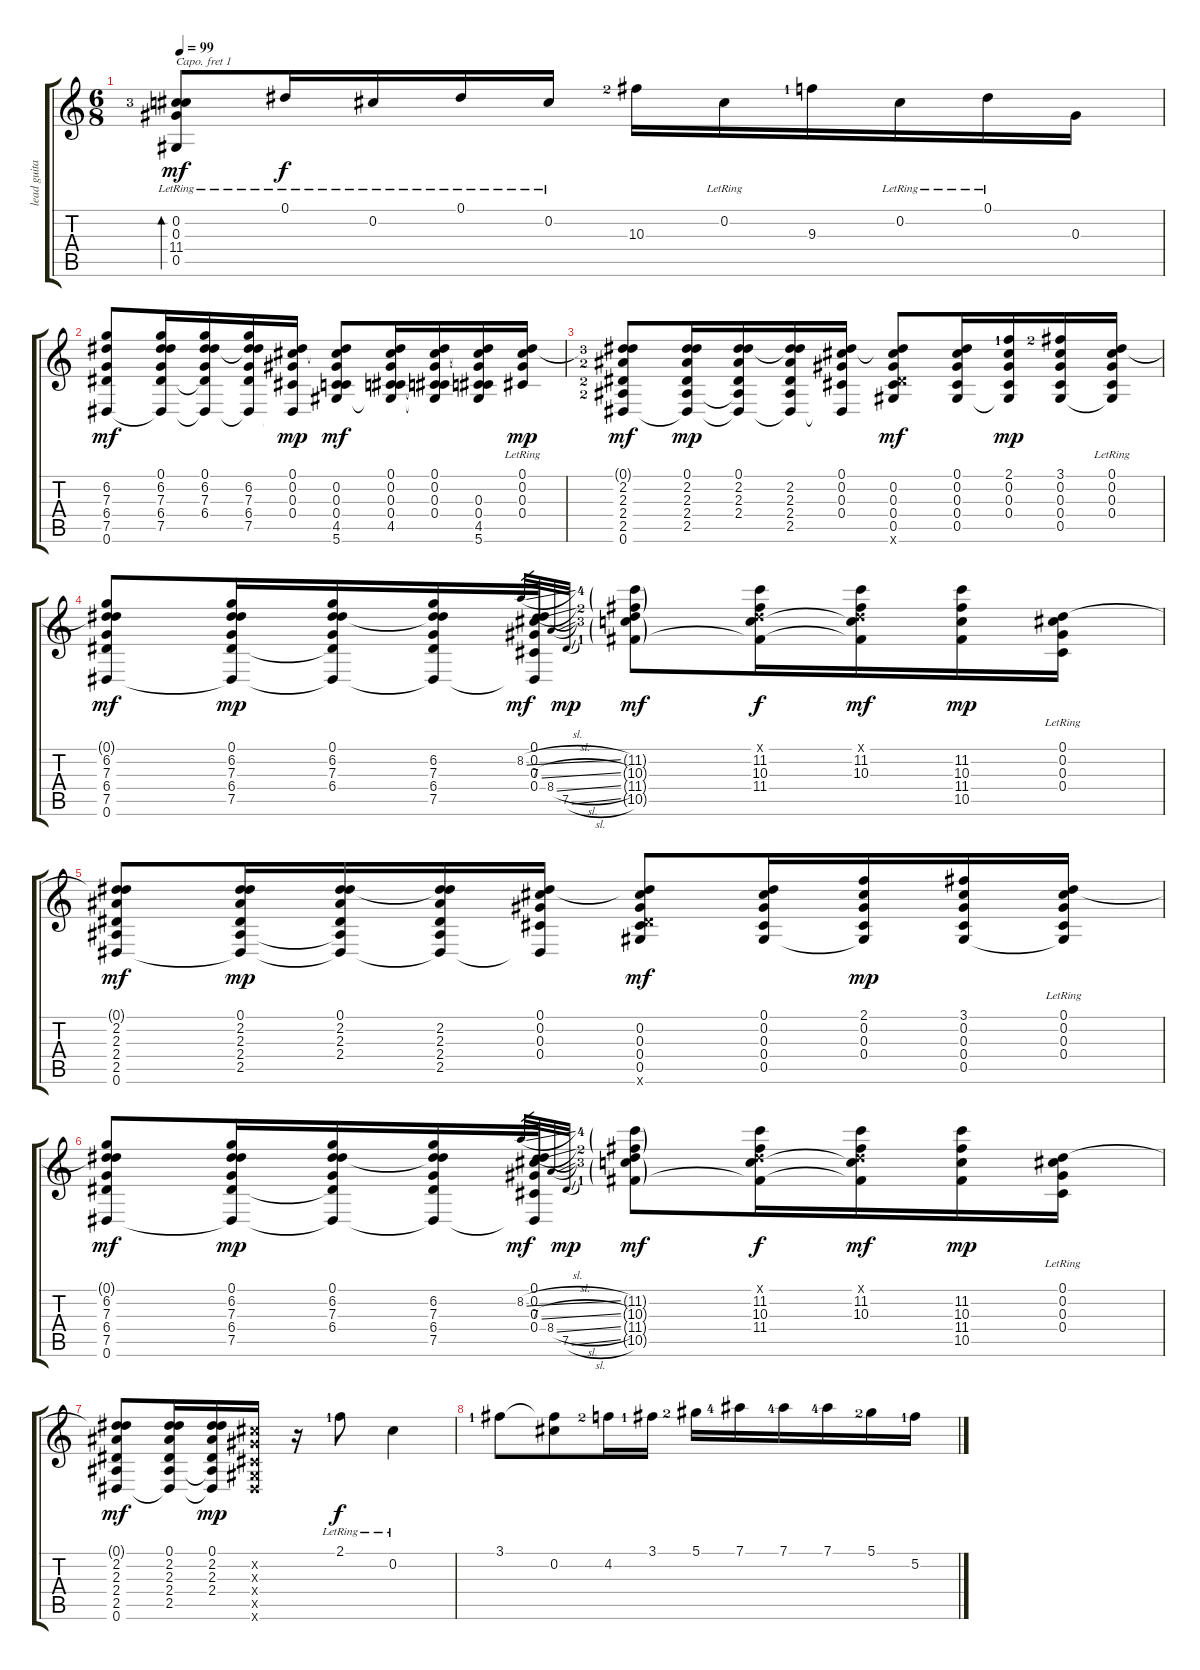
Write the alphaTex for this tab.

\track ("lead guitar" "lead guita") {instrument electricguitarclean}
\staff {score tabs}
\capo 1
\tuning (D4 C4 G3 C3 G2 D2) {hide}
\ts (6 8)
\tempo 99
\clef g2
\ks c
(0.2{lr} 0.3 11.4{lr lf 4} 0.5{lr}).8{bd 60 dy mf} 0.1{lr}.16{dy f} 0.2{lr}.16 0.1{lr}.16 0.2{lr}.16 10.3{lf 3}.16 0.2{lr}.16 9.3{lf 2}.16 0.2{lr}.16 0.1{lr}.16 0.3.16 |
(6.2 7.3 6.4 7.5 0.6).8{dy mf} (0.1 6.2 7.3 6.4 7.5 0.6{t}).16 (0.1 6.2 7.3 6.4 7.5{t} 0.6{t}).16 (0.1{t} 6.2 7.3 6.4 7.5 0.6{t}).16 (0.1 0.2 0.3 0.4 0.6{t}).16{dy mp} (0.1{t} 0.2 0.3 0.4 4.5 5.6).8{dy mf} (0.1 0.2 0.3 0.4 4.5 5.6{t}).16 (0.1 0.2 0.3 0.4 4.5{t} 5.6{t}).16 (0.1{t} 0.2{t} 0.3 0.4 4.5 5.6).16 (0.1{lr} 0.2 0.3 0.4).16{dy mp} |
(0.1{t} 2.2{lf 4} 2.3{lf 3} 2.4{lf 3} 2.5{lf 3} 0.6).8{dy mf} (0.1 2.2 2.3 2.4 2.5 0.6{t}).16{dy mp} (0.1 2.2 2.3 2.4 2.5{t} 0.6{t}).16 (0.1{t} 2.2 2.3 2.4 2.5 0.6{t}).16 (0.1 0.2 0.3 0.4 0.6{t}).16 (0.1{t} 0.2 0.3 0.4 0.5 12.6{x}).8{dy mf} (0.1 0.2 0.3 0.4 0.5).16 (2.1{lf 2} 0.2 0.3 0.4 0.5{t}).16{dy mp} (3.1{lf 3} 0.2 0.3 0.4 0.5).16 (0.1{lr} 0.2 0.3 0.4 0.5{t}).16 |
(0.1{t} 6.2 7.3 6.4 7.5 0.6).8{dy mf} (0.1 6.2 7.3 6.4 7.5 0.6{t}).16{dy mp} (0.1 6.2 7.3 6.4 7.5{t} 0.6{t}).16 (0.1{t} 6.2 7.3 6.4 7.5 0.6{t}).16 (0.1 0.2 0.3 0.4 0.6{t}).16 8.2{sl}.32{gr dy mf} 7.3{sl}.32{gr} 8.4{sl}.32{gr} 7.5{sl}.32{gr dy mp} (0.1{t} 11.2{g lf 5} 10.3{g lf 3} 11.4{g lf 4} 10.5{g lf 2}).8{dy mf} (0.1{x} 11.2 10.3 11.4 10.5{t}).16{dy f} (0.1{x} 11.2 10.3 11.4{t} 10.5{t}).16{dy mf} (11.2 10.3 11.4 10.5).16{dy mp} (0.1{lr} 0.2 0.3 0.4).16 |
(0.1{t} 2.2 2.3 2.4 2.5 0.6).8{dy mf} (0.1 2.2 2.3 2.4 2.5 0.6{t}).16{dy mp} (0.1 2.2 2.3 2.4 2.5{t} 0.6{t}).16 (0.1{t} 2.2 2.3 2.4 2.5 0.6{t}).16 (0.1 0.2 0.3 0.4 0.6{t}).16 (0.1{t} 0.2 0.3 0.4 0.5 12.6{x}).8{dy mf} (0.1 0.2 0.3 0.4 0.5).16 (2.1 0.2 0.3 0.4 0.5{t}).16{dy mp} (3.1 0.2 0.3 0.4 0.5).16 (0.1{lr} 0.2 0.3 0.4 0.5{t}).16 |
(0.1{t} 6.2 7.3 6.4 7.5 0.6).8{dy mf} (0.1 6.2 7.3 6.4 7.5 0.6{t}).16{dy mp} (0.1 6.2 7.3 6.4 7.5{t} 0.6{t}).16 (0.1{t} 6.2 7.3 6.4 7.5 0.6{t}).16 (0.1 0.2 0.3 0.4 0.6{t}).16 8.2{sl}.32{gr dy mf} 7.3{sl}.32{gr} 8.4{sl}.32{gr} 7.5{sl}.32{gr dy mp} (0.1{t} 11.2{g lf 5} 10.3{g lf 3} 11.4{g lf 4} 10.5{g lf 2}).8{dy mf} (0.1{x} 11.2 10.3 11.4 10.5{t}).16{dy f} (0.1{x} 11.2 10.3 11.4{t} 10.5{t}).16{dy mf} (11.2 10.3 11.4 10.5).16{dy mp} (0.1{lr} 0.2 0.3 0.4).16 |
(0.1{t} 2.2 2.3 2.4 2.5 0.6).8{dy mf} (0.1 2.2 2.3 2.4 2.5 0.6{t}).16 (0.1 2.2 2.3 2.4 2.5{t} 0.6{t}).16{dy mp} (0.2{x} 0.3{x} 0.4{x} 0.5{x} 0.6{x}).16 r.16 2.1{lr lf 2}.8{dy f} 0.2{lr}.4 |
3.1{lf 2}.8 (3.1{t} 0.2).8 4.2{lf 3}.16 3.1{lf 2}.16 5.1{lf 3}.16 7.1{lf 5}.16 7.1{lf 5}.16 7.1{lf 5}.16 5.1{lf 3}.16 5.2{lf 2}.16
